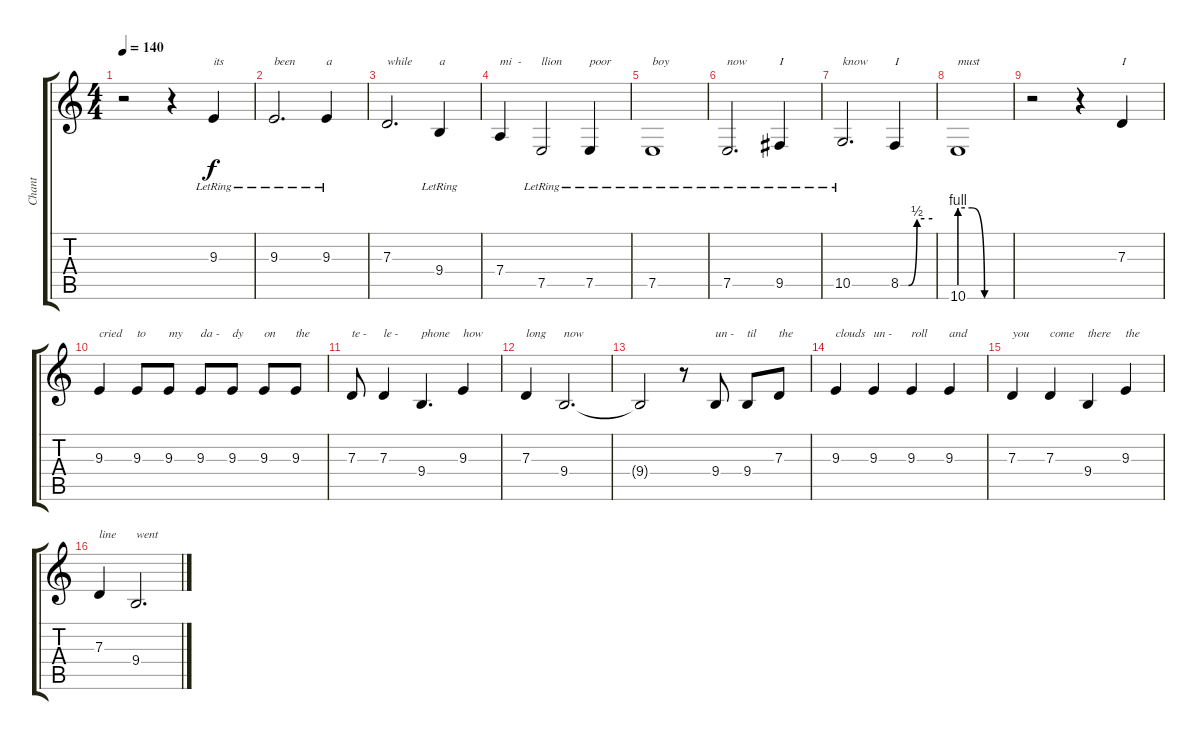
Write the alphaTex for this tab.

\track ("Chant" "Chant") {instrument choiraahs}
\staff {score tabs}
\tuning (E4 B3 G3 D3 A2 E2) {hide}
\ts (4 4)
\tempo 140
\clef g2
\ks c
r.2{dy f} r.4 9.3{lr}.4{txt "its"} |
9.3{lr}.2{d txt "been"} 9.3{lr}.4{txt "a"} |
7.3.2{d txt "while"} 9.4{lr}.4{txt "a"} |
7.4.4{txt "mi  -"} 7.5{lr}.2{txt "llion"} 7.5{lr}.4{txt "poor"} |
7.5{lr}.1{txt "boy"} |
7.5{lr}.2{d txt "now"} 9.5{lr}.4{txt "I"} |
10.5{lr}.2{d txt "know"} 8.5{be (custom 0 0 15 0 31 2 45 2 60 2)}.4{txt "I"} |
10.6{be (custom 0 4 15 4 30 0 60 0)}.1{txt "must"} |
r.2 r.4 7.3.4{txt "I"} |
9.3.4{txt "cried"} 9.3.8{txt "to"} 9.3.8{txt "my"} 9.3.8{txt "da -"} 9.3.8{txt "dy"} 9.3.8{txt "on"} 9.3.8{txt "the"} |
7.3.8{txt "te -"} 7.3.4{txt "le -"} 9.4.4{d txt "phone"} 9.3.4{txt "how"} |
7.3.4{txt "long"} 9.4.2{d txt "now"} |
9.4{t}.2 r.8 9.4.8{txt "un -"} 9.4.8{txt "til"} 7.3.8{txt "the"} |
9.3.4{txt "clouds"} 9.3.4{txt "un -"} 9.3.4{txt "roll"} 9.3.4{txt "and"} |
7.3.4{txt "you"} 7.3.4{txt "come"} 9.4.4{txt "there"} 9.3.4{txt "the"} |
7.3.4{txt "line"} 9.4.2{d txt "went"}
